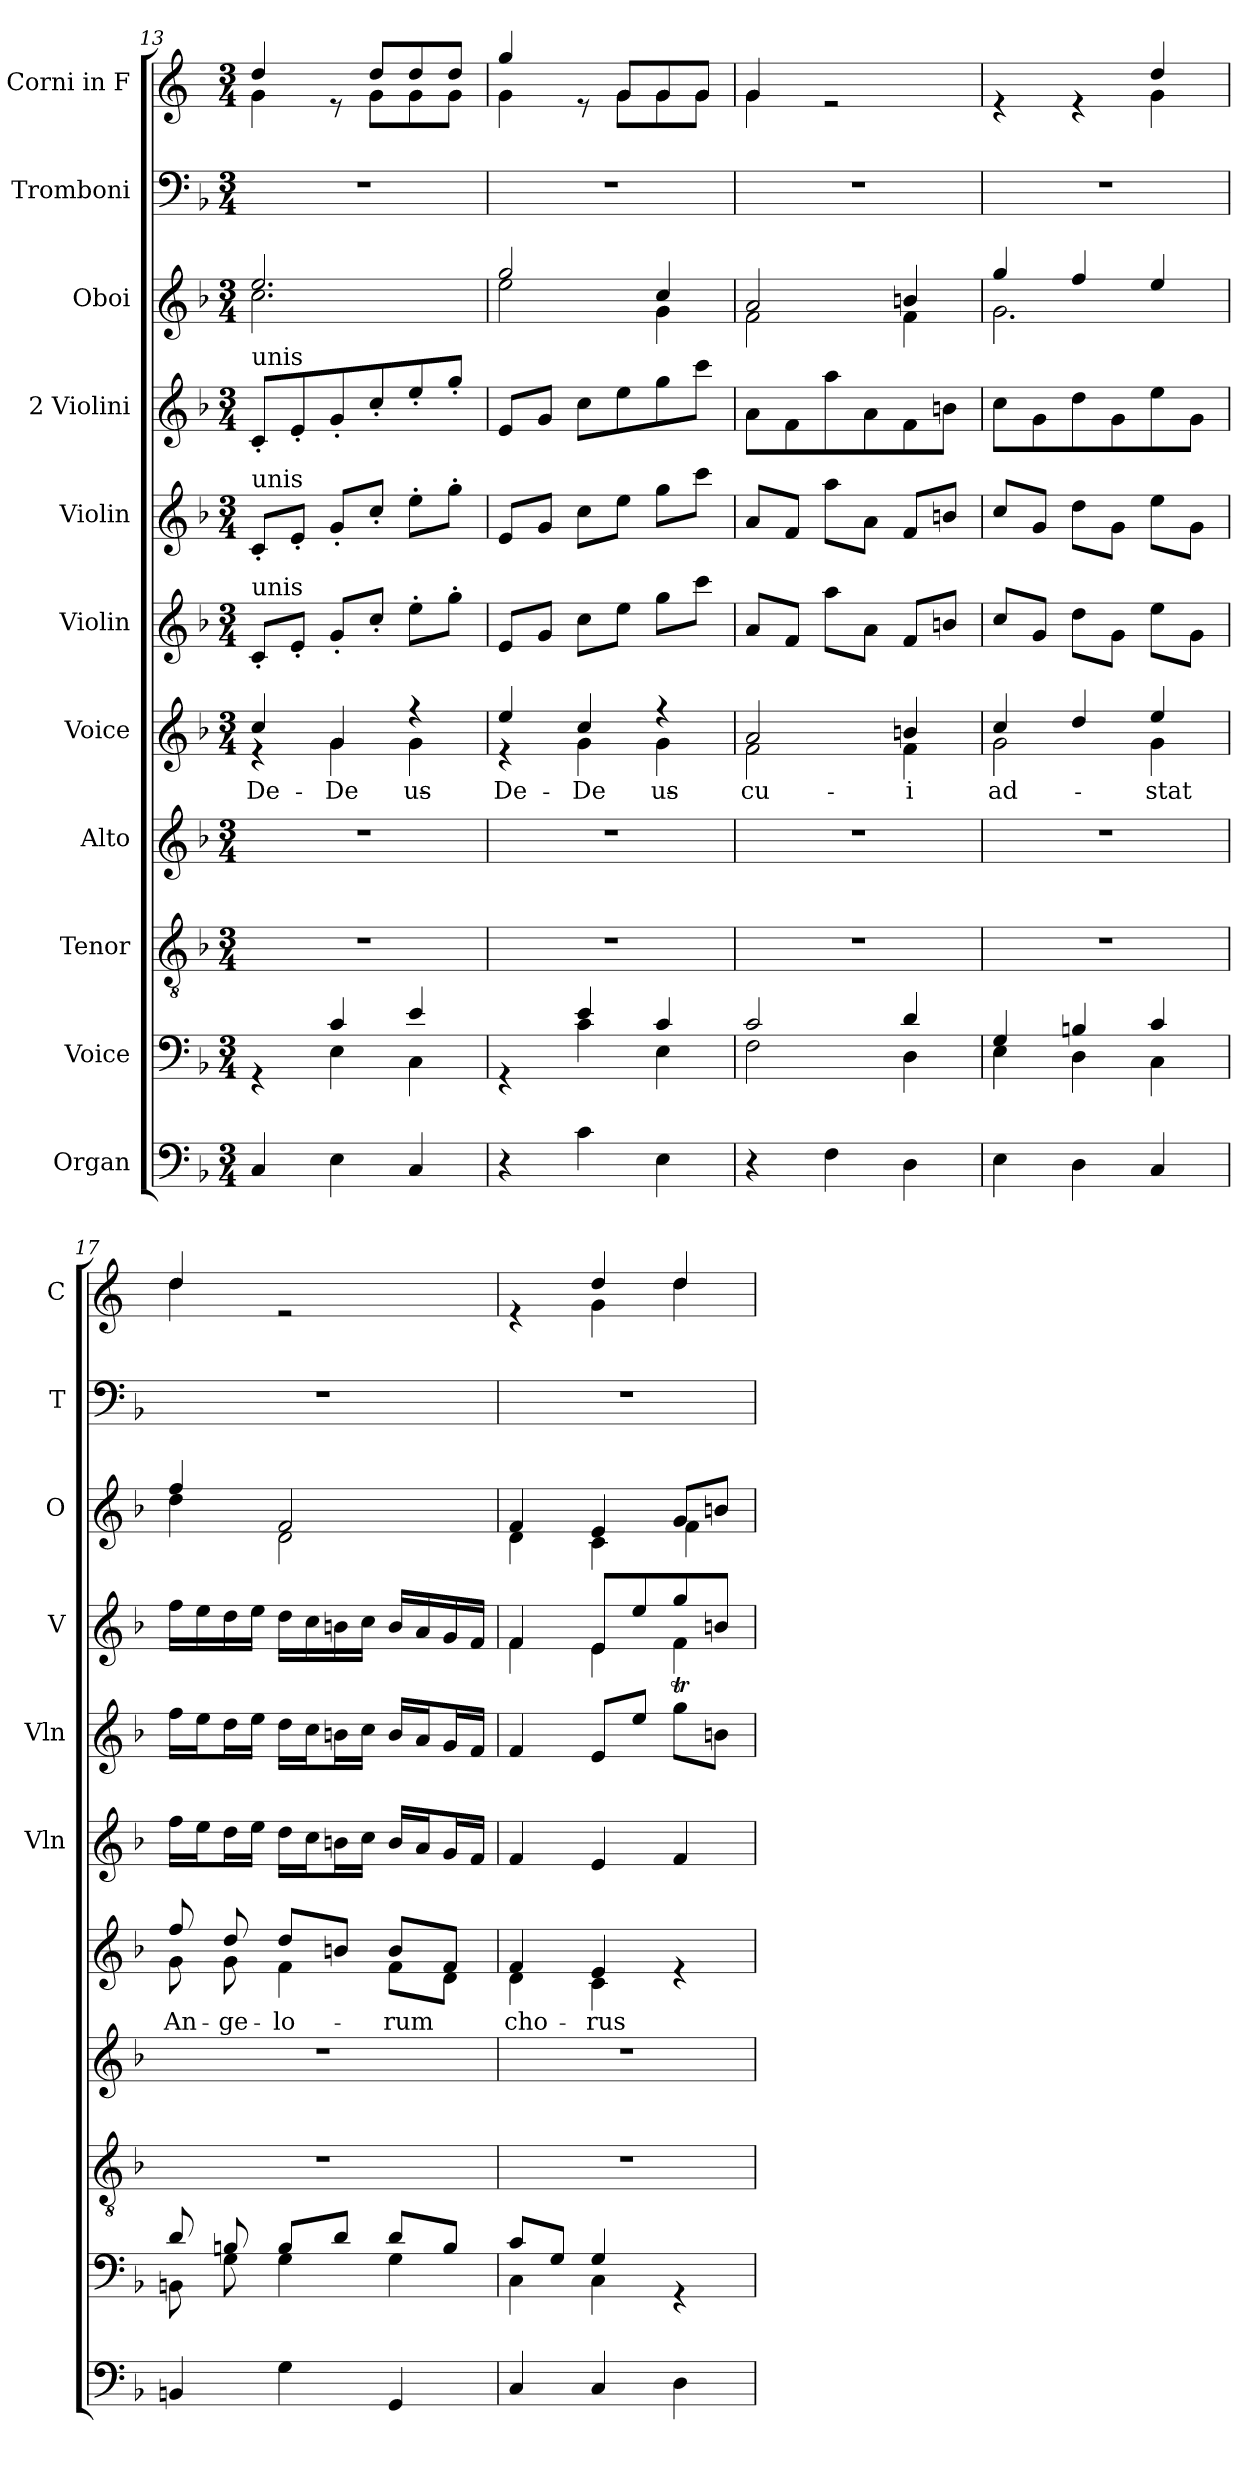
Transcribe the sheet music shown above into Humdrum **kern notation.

**kern	**kern	**kern	**kern	**kern	**text	**kern	**kern	**kern	**kern	**kern	**kern
*part11	*part10	*part9	*part8	*part7	*part7	*part6	*part5	*part4	*part3	*part2	*part1
*staff11	*staff10	*staff9	*staff8	*staff7	*staff7	*staff6	*staff5	*staff4	*staff3	*staff2	*staff1
*I"Organ	*I"Voice	*I"Tenor	*I"Alto	*I"Voice	*	*I"Violin	*I"Violin	*I"2 Violini	*I"Oboi	*I"Tromboni	*I"Corni in F
*	*	*	*	*	*	*I'Vln	*I'Vln	*I'V	*I'O	*I'T	*I'C
*clefF4	*clefF4	*clefGv2	*clefG2	*clefG2	*	*clefG2	*clefG2	*clefG2	*clefG2	*clefF4	*clefG2
*	*	*	*	*	*	*	*	*	*	*	*ITrd4c7
*k[b-]	*k[b-]	*k[b-]	*k[b-]	*k[b-]	*	*k[b-]	*k[b-]	*k[b-]	*k[b-]	*k[b-]	*k[b-]
*M3/4	*M3/4	*M3/4	*M3/4	*M3/4	*	*M3/4	*M3/4	*M3/4	*M3/4	*M3/4	*M3/4
=13	=13	=13	=13	=13	=13	=13	=13	=13	=13	=13	=13
*	*^	*	*	*	*	*	*	*	*	*	*
!	!	!	!	!	!	!	!	!	!LO:TX:a:t=unis	!	!	!
!	!	!	!	!	!	!	!	!LO:TX:a:t=unis	!	!	!	!
!	!	!	!	!	!	!	!LO:TX:a:t=unis	!	!	!	!	!
!	!	!	!	!	!	!LO:LY:b	!	!	!	!	!	!
*	*	*	*	*	*^	*	*	*	*	*^	*	*^
4C/	4rGG	4ryy	2.r	2.r	4cc/	4r	De-	8c'/L	8c'/L	8c'/L	2.ee/	2.cc\	2.r	4g/	4c\
.	.	.	.	.	.	.	.	8e'/J	8e'/J	8e'/	.	.	.	.	.
!	!	!	!	!	!	!	!LO:LY:b	!	!	!	!	!	!	!	!
!	!	!	!	!	!	!	!LO:LY:b	!	!	!	!	!	!	!	!
4E\	4c/	4E\	.	.	4g/	4g\	De-	8g'/L	8g'/L	8g'/	.	.	.	8re	8ryy
.	.	.	.	.	.	.	.	8cc'/J	8cc'/J	8cc'/	.	.	.	8g/L	8c\L
!	!	!	!	!	!	!	!LO:LY:b	!	!	!	!	!	!	!	!
4C/	4e/	4C\	.	.	4r	4g\	-us	8ee'\L	8ee'\L	8ee'/	.	.	.	8g/	8c\
.	.	.	.	.	.	.	.	8gg'\J	8gg'\J	8gg'/J	.	.	.	8g/J	8c\J
=14	=14	=14	=14	=14	=14	=14	=14	=14	=14	=14	=14	=14	=14	=14	=14
!	!	!	!	!	!	!	!LO:LY:b	!	!	!	!	!	!	!	!
4r	4rGG	4ryy	2.r	2.r	4ee/	4r	De-	8e/L	8e/L	8e/L	2gg/	2ee\	2.r	4cc/	4c\
.	.	.	.	.	.	.	.	8g/J	8g/J	8g/J	.	.	.	.	.
!	!	!	!	!	!	!	!LO:LY:b	!	!	!	!	!	!	!	!
!	!	!	!	!	!	!	!LO:LY:b	!	!	!	!	!	!	!	!
4c\	4e/	4c\	.	.	4cc/	4g\	De-	8cc\L	8cc\L	8cc\L	.	.	.	8re	8ryy
.	.	.	.	.	.	.	.	8ee\J	8ee\J	8ee\	.	.	.	8c/L	8c\L
!	!	!	!	!	!	!	!LO:LY:b	!	!	!	!	!	!	!	!
4E\	4c/	4E\	.	.	4r	4g\	-us	8gg\L	8gg\L	8gg\	4cc/	4g\	.	8c/	8c\
.	.	.	.	.	.	.	.	8ccc\J	8ccc\J	8ccc\J	.	.	.	8c/J	8c\J
=15	=15	=15	=15	=15	=15	=15	=15	=15	=15	=15	=15	=15	=15	=15	=15
!	!	!	!	!	!	!	!LO:LY:b	!	!	!	!	!	!	!	!
4r	2c/	2F\	2.r	2.r	2a/	2f\	cu-	8a/L	8a/L	8a\L	2a/	2f\	2.r	4c/	4c\
.	.	.	.	.	.	.	.	8f/J	8f/J	8f\	.	.	.	.	.
4F\	.	.	.	.	.	.	.	8aa\L	8aa\L	8aa\	.	.	.	2re	2ryy
.	.	.	.	.	.	.	.	8a\J	8a\J	8a\	.	.	.	.	.
!	!	!	!	!	!	!	!LO:LY:b	!	!	!	!	!	!	!	!
4D\	4d/	4D\	.	.	4bn/	4f\	-i	8f/L	8f/L	8f\	4bn/	4f\	.	.	.
.	.	.	.	.	.	.	.	8bn/J	8bn/J	8bn\J	.	.	.	.	.
=16	=16	=16	=16	=16	=16	=16	=16	=16	=16	=16	=16	=16	=16	=16	=16
!	!	!	!	!	!	!	!LO:LY:b	!	!	!	!	!	!	!	!
4E\	4G/	4E\	2.r	2.r	4cc/	2g\	ad-	8cc/L	8cc/L	8cc\L	4gg/	2.g\	2.r	4re	2ryy
.	.	.	.	.	.	.	.	8g/J	8g/J	8g\	.	.	.	.	.
4D\	4Bn/	4D\	.	.	4dd/	.	.	8dd\L	8dd\L	8dd\	4ff/	.	.	4re	.
.	.	.	.	.	.	.	.	8g\J	8g\J	8g\	.	.	.	.	.
!	!	!	!	!	!	!	!LO:LY:b	!	!	!	!	!	!	!	!
4C/	4c/	4C\	.	.	4ee/	4g\	-stat	8ee\L	8ee\L	8ee\	4ee/	.	.	4g/	4c\
.	.	.	.	.	.	.	.	8g\J	8g\J	8g\J	.	.	.	.	.
!!LO:PB:g=z	!!
=17	=17	=17	=17	=17	=17	=17	=17	=17	=17	=17	=17	=17	=17	=17	=17
!	!	!	!	!	!	!	!LO:LY:b	!	!	!	!	!	!	!	!
4BBn/	8d/	8BBn\	2.r	2.r	8ff/	8g\	An-	16ff\LL	16ff\LL	16ff\LL	4ff/	4dd\	2.r	4g/	4g\
.	.	.	.	.	.	.	.	16ee\J	16ee\J	16ee\	.	.	.	.	.
!	!	!	!	!	!	!	!LO:LY:b	!	!	!	!	!	!	!	!
.	8Bn/	8G\	.	.	8dd/	8g\	-ge-	16dd\L	16dd\L	16dd\	.	.	.	.	.
.	.	.	.	.	.	.	.	16ee\JJ	16ee\JJ	16ee\JJ	.	.	.	.	.
!	!	!	!	!	!	!	!LO:LY:b	!	!	!	!	!	!	!	!
4G\	8B/L	4G\	.	.	8dd/L	4f\	-lo-	16dd\LL	16dd\LL	16dd\LL	2f/	2d\	.	2re	2ryy
.	.	.	.	.	.	.	.	16cc\J	16cc\J	16cc\	.	.	.	.	.
.	8d/J	.	.	.	8bn/J	.	.	16bn\L	16bn\L	16bn\	.	.	.	.	.
.	.	.	.	.	.	.	.	16cc\JJ	16cc\JJ	16cc\JJ	.	.	.	.	.
!	!	!	!	!	!	!	!LO:LY:b	!	!	!	!	!	!	!	!
4GG/	8d/L	4G\	.	.	8b/L	8f\L	-rum	16b/LL	16b/LL	16b/LL	.	.	.	.	.
.	.	.	.	.	.	.	.	16a/J	16a/J	16a/	.	.	.	.	.
.	8B/J	.	.	.	8f/J	8d\J	.	16g/L	16g/L	16g/	.	.	.	.	.
.	.	.	.	.	.	.	.	16f/JJ	16f/JJ	16f/JJ	.	.	.	.	.
=18	=18	=18	=18	=18	=18	=18	=18	=18	=18	=18	=18	=18	=18	=18	=18
!	!	!	!	!	!	!	!LO:LY:b	!	!	!	!	!	!	!	!
*	*	*	*	*	*	*	*	*	*	*^	*	*	*	*	*
4C/	8c/L	4C\	2.r	2.r	4f/	4d\	cho-	4f/	4f/	4f/	4f\	4f/	4d\	2.r	4re	4ryy
.	8G/J	.	.	.	.	.	.	.	.	.	.	.	.	.	.	.
!	!	!	!	!	!	!	!LO:LY:b	!	!	!	!	!	!	!	!	!
4C/	4G/	4C\	.	.	4e/	4c\	-rus	4e/	8e/L	8e/L	4e\	4e/	4c\	.	4g/	4c\
.	.	.	.	.	.	.	.	.	8ee/J	8ee/	.	.	.	.	.	.
4D\	4rGG	4ryy	.	.	4re	4ryy	.	4f/	8gg\L	8gg/	4fT\	8g/L	4f\	.	4g/	4g\
.	.	.	.	.	.	.	.	.	8bn\J	8bn/J	.	8bn/J	.	.	.	.
*	*	*	*	*	*	*	*	*	*	*v	*v	*	*	*	*v	*v
*	*v	*v	*	*	*v	*v	*	*	*	*	*v	*v	*	*
=	=	=	=	=	=	=	=	=	=	=	=
*-	*-	*-	*-	*-	*-	*-	*-	*-	*-	*-	*-
